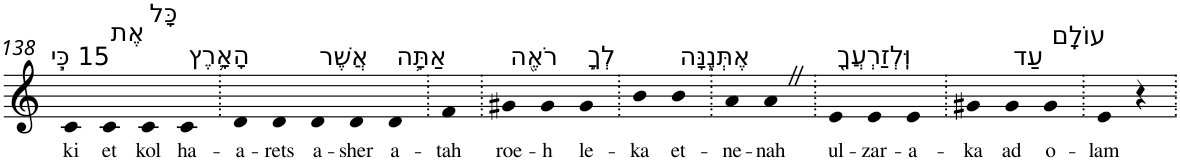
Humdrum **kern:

**kern	**text
*part1	*part1
*staff1	*staff1
*I"Piano	*
*I'Pno	*
!!LO:PB:g=z
*clefG2	*
*k[]	*
=138	=138
!LO:TX:a:t=15 כִּ֧י	!
!	!LO:LY:b
4c	ki
!LO:TX:a:t=אֶת	!
!	!LO:LY:b
4c	et
!LO:TX:a:t=כָּל	!
!	!LO:LY:b
4c	kol
!LO:TX:a:t=הָאָ֛רֶץ	!
!	!LO:LY:b
4c	ha-
=139.	=139.
!	!LO:LY:b
4d	-a-
!	!LO:LY:b
4d	-rets
!LO:TX:a:t=אֲשֶׁר	!
!	!LO:LY:b
4d	a-
!	!LO:LY:b
4d	-sher
!LO:TX:a:t=אַתָּ֥ה	!
!	!LO:LY:b
4d	a-
=140.	=140.
!	!LO:LY:b
4f	-tah
=141.	=141.
!LO:TX:a:t=רֹאֶ֖ה	!
!	!LO:LY:b
4g#X	roe-
!	!LO:LY:b
4g#	-h
!LO:TX:a:t=לְךָ֣	!
!	!LO:LY:b
4g#	le-
=142.	=142.
!	!LO:LY:b
4b	-ka
!LO:TX:a:t=אֶתְּנֶ֑נָּה	!
!	!LO:LY:b
4b	et-
=143.	=143.
!	!LO:LY:b
4a	-ne-
!	!LO:LY:b
4aZ	-nah
=144.	=144.
!LO:TX:a:t=וּֽלְזַרְעֲךָ֖	!
!	!LO:LY:b
4e	ul-
!	!LO:LY:b
4e	-zar-
!	!LO:LY:b
4e	-a-
=145.	=145.
!	!LO:LY:b
4g#X	-ka
!LO:TX:a:t=עַד	!
!	!LO:LY:b
4g#	ad
!LO:TX:a:t=עוֹלָֽם	!
!	!LO:LY:b
4g#	o-
=146.	=146.
!	!LO:LY:b
4e	-lam
4r	.
=.	=.
*-	*-
